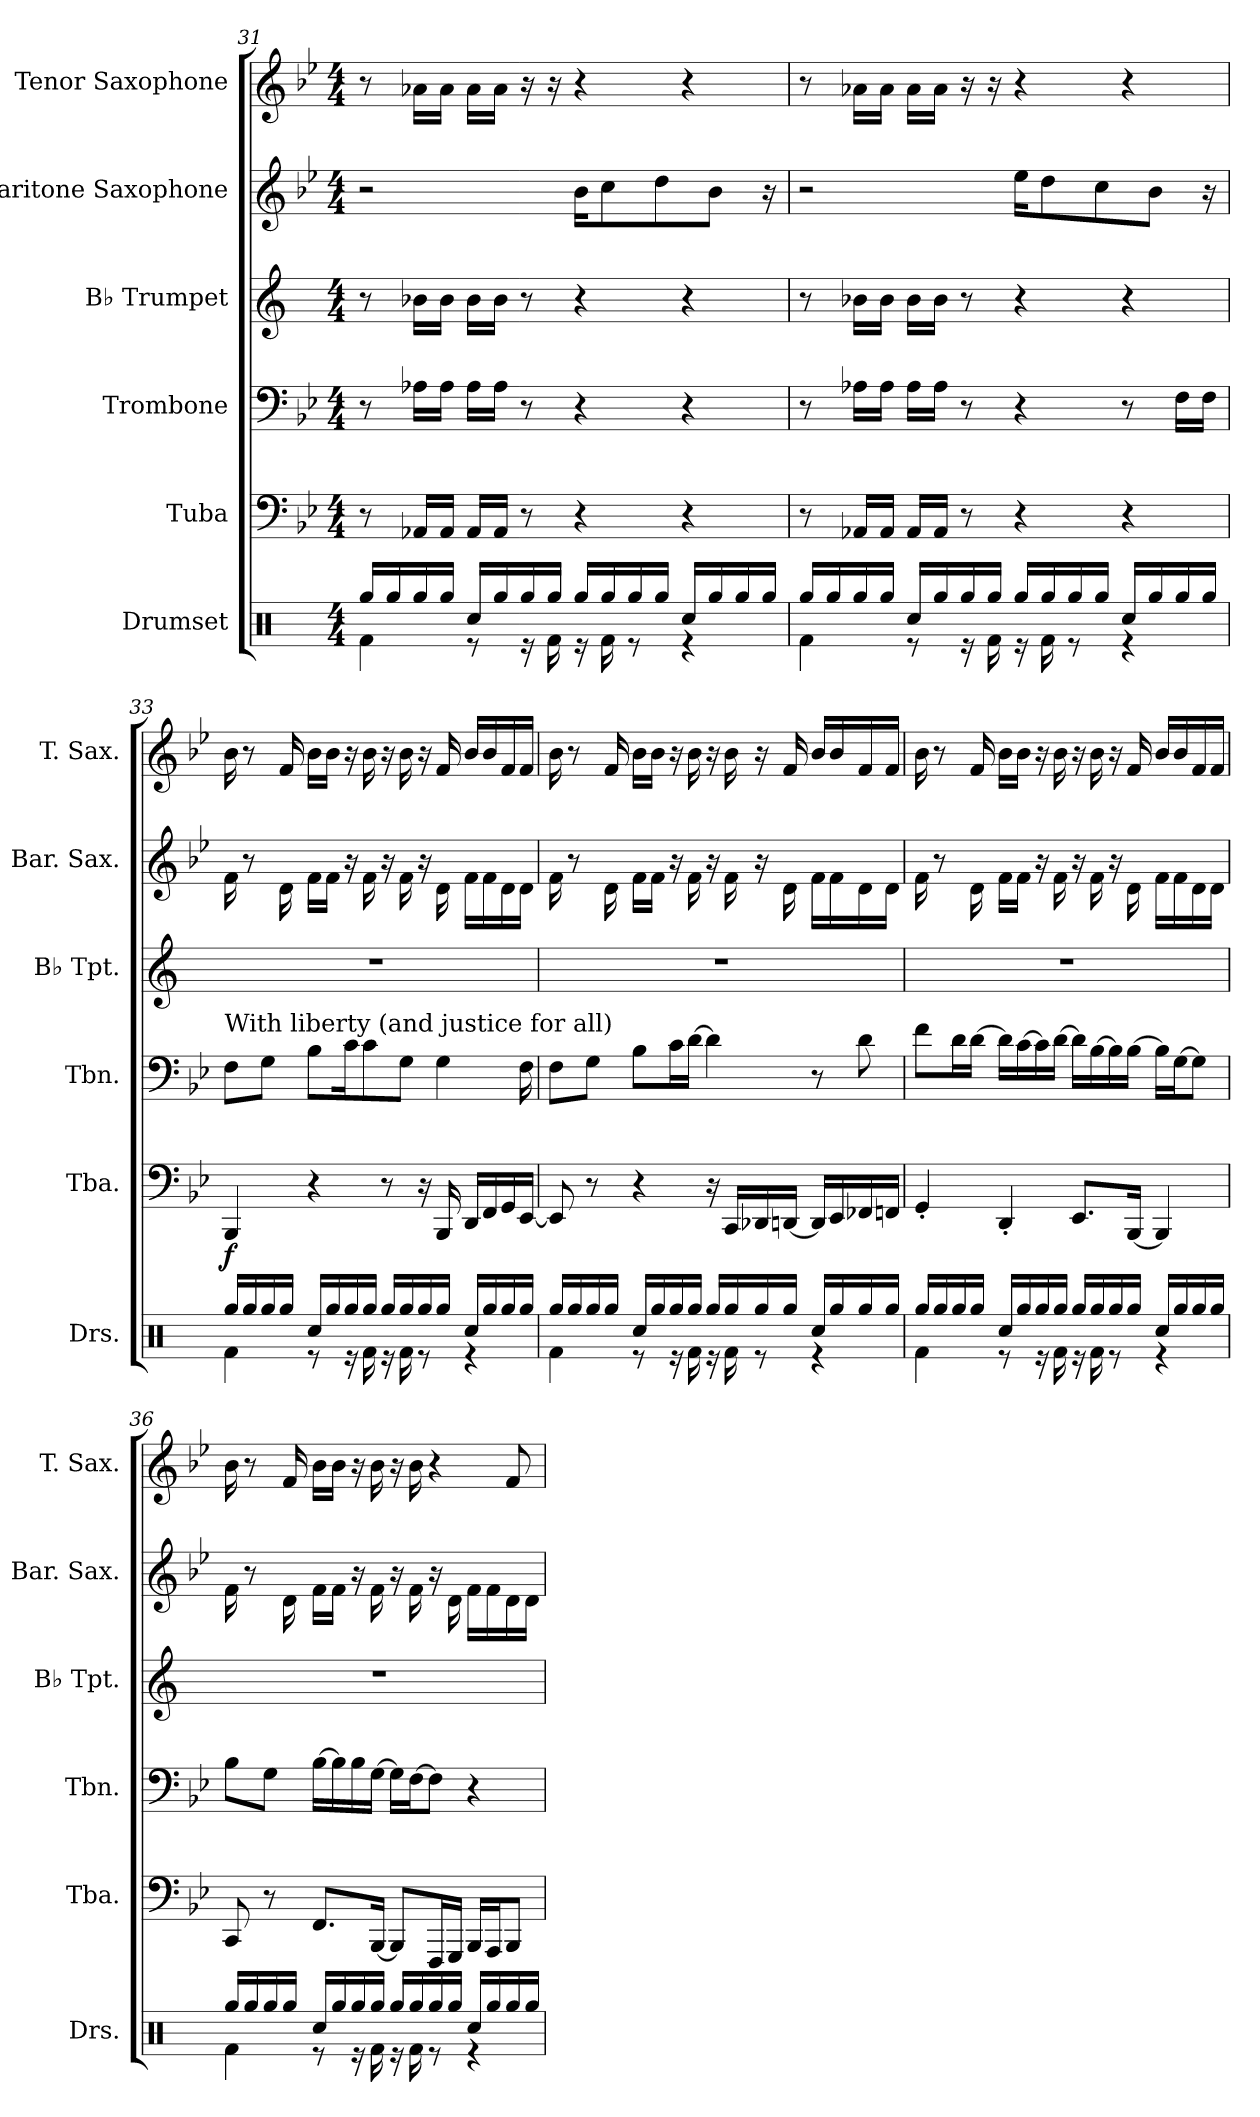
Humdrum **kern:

**kern	**kern	**dynam	**kern	**kern	**kern	**kern
*part6	*part5	*part5	*part4	*part3	*part2	*part1
*staff6	*staff5	*staff5	*staff4	*staff3	*staff2	*staff1
*I"Drumset	*I"Tuba	*	*I"Trombone	*I"B♭ Trumpet	*I"Baritone Saxophone	*I"Tenor Saxophone
*I'Drs.	*I'Tba.	*	*I'Tbn.	*I'B♭ Tpt.	*I'Bar. Sax.	*I'T. Sax.
!!LO:PB:g=z
*clefX	*clefF4	*	*clefF4	*clefG2	*clefG2	*clefG2
*	*	*	*	*ITrd1c2	*ITrd12c21	*ITrd8c14
*k[]	*k[b-e-]	*	*k[b-e-]	*k[b-e-]	*k[b-e-]	*k[b-e-]
*M4/4	*M4/4	*	*M4/4	*M4/4	*M4/4	*M4/4
=31	=31	=31	=31	=31	=31	=31
*^	*	*	*	*	*	*
16Rgg/LL	4Rf\	8r	.	8r	8r	2r	8r
16Rgg/	.	.	.	.	.	.	.
16Rgg/	.	16AA-X/LL	.	16A-X\LL	16a-X\LL	.	16A-X\LL
16Rgg/JJ	.	16AA-/JJ	.	16A-\JJ	16a-\JJ	.	16A-\JJ
16Rcc/LL	8r	16AA-/LL	.	16A-\LL	16a-\LL	.	16A-\LL
16Rgg/	.	16AA-/JJ	.	16A-\JJ	16a-\JJ	.	16A-\JJ
16Rgg/	16r	8r	.	8r	8r	.	16r
16Rgg/JJ	16Rf\	.	.	.	.	.	16r
16Rgg/LL	16r	4r	.	4r	4r	16B-\KL	4r
16Rgg/	16Rf\	.	.	.	.	8c\	.
16Rgg/	8r	.	.	.	.	.	.
16Rgg/JJ	.	.	.	.	.	8d\	.
16Rcc/LL	4r	4r	.	4r	4r	.	4r
16Rgg/	.	.	.	.	.	8B-\J	.
16Rgg/	.	.	.	.	.	.	.
16Rgg/JJ	.	.	.	.	.	16r	.
=32	=32	=32	=32	=32	=32	=32	=32
16Rgg/LL	4Rf\	8r	.	8r	8r	2r	8r
16Rgg/	.	.	.	.	.	.	.
16Rgg/	.	16AA-X/LL	.	16A-X\LL	16a-X\LL	.	16A-X\LL
16Rgg/JJ	.	16AA-/JJ	.	16A-\JJ	16a-\JJ	.	16A-\JJ
16Rcc/LL	8r	16AA-/LL	.	16A-\LL	16a-\LL	.	16A-\LL
16Rgg/	.	16AA-/JJ	.	16A-\JJ	16a-\JJ	.	16A-\JJ
16Rgg/	16r	8r	.	8r	8r	.	16r
16Rgg/JJ	16Rf\	.	.	.	.	.	16r
16Rgg/LL	16r	4r	.	4r	4r	16e-\KL	4r
16Rgg/	16Rf\	.	.	.	.	8d\	.
16Rgg/	8r	.	.	.	.	.	.
16Rgg/JJ	.	.	.	.	.	8c\	.
16Rcc/LL	4r	4r	.	8r	4r	.	4r
16Rgg/	.	.	.	.	.	8B-\J	.
16Rgg/	.	.	.	16F\LL	.	.	.
16Rgg/JJ	.	.	.	16F\JJ	.	16r	.
!!LO:LB:g=z
=33	=33	=33	=33	=33	=33	=33	=33
!	!	!	!	!LO:TX:a:t=With liberty (and justice for all)	!	!	!
!	!	!	!LO:DY:b	!	!	!	!
16Rgg/LL	4Rf\	4BBB-/	f	8F\L	1r	16F\	16B-\
16Rgg/	.	.	.	.	.	8r	8r
16Rgg/	.	.	.	8G\J	.	.	.
16Rgg/JJ	.	.	.	.	.	16D\	16F/
16Rcc/LL	8r	4r	.	8B-\L	.	16F\LL	16B-\LL
16Rgg/	.	.	.	.	.	16F\JJ	16B-\JJ
16Rgg/	16r	.	.	16c\K	.	16r	16r
16Rgg/JJ	16Rf\	.	.	8c\	.	16F\	16B-\
16Rgg/LL	16r	8r	.	.	.	16r	16r
16Rgg/	16Rf\	.	.	8G\J	.	16F\	16B-\
16Rgg/	8r	16r	.	.	.	16r	16r
16Rgg/JJ	.	16BBB-/	.	4G\	.	16D\	16F/
16Rcc/LL	4r	16DD/LL	.	.	.	16F\LL	16B-/LL
16Rgg/	.	16FF/	.	.	.	16F\	16B-/
16Rgg/	.	16GG/	.	.	.	16D\	16F/
16Rgg/JJ	.	[16EE-/JJ	.	16F\	.	16D\JJ	16F/JJ
=34	=34	=34	=34	=34	=34	=34	=34
16Rgg/LL	4Rf\	8EE-/]	.	8F\L	1r	16F\	16B-\
16Rgg/	.	.	.	.	.	8r	8r
16Rgg/	.	8r	.	8G\J	.	.	.
16Rgg/JJ	.	.	.	.	.	16D\	16F/
16Rcc/LL	8r	4r	.	8B-\L	.	16F\LL	16B-\LL
16Rgg/	.	.	.	.	.	16F\JJ	16B-\JJ
16Rgg/	16r	.	.	16c\L	.	16r	16r
16Rgg/JJ	16Rf\	.	.	[16d\JJ	.	16F\	16B-\
16Rgg/LL	16r	16r	.	4d\]	.	16r	16r
16Rgg/	16Rf\	16CC/LL	.	.	.	16F\	16B-\
16Rgg/	8r	16DD-i/	.	.	.	16r	16r
16Rgg/JJ	.	[16DDn/JJ	.	.	.	16D\	16F/
16Rcc/LL	4r	16DD/LL]	.	8r	.	16F\LL	16B-/LL
16Rgg/	.	16EE-/	.	.	.	16F\	16B-/
16Rgg/	.	16FF-X/	.	8d\	.	16D\	16F/
16Rgg/JJ	.	16FFn/JJ	.	.	.	16D\JJ	16F/JJ
!!LO:PB:g=z
=35	=35	=35	=35	=35	=35	=35	=35
16Rgg/LL	4Rf\	4GG'/	.	8f\L	1r	16F\	16B-\
16Rgg/	.	.	.	.	.	8r	8r
16Rgg/	.	.	.	16d\L	.	.	.
16Rgg/JJ	.	.	.	[16d\JJ	.	16D\	16F/
16Rcc/LL	8r	4DD'/	.	16d\LL]	.	16F\LL	16B-\LL
16Rgg/	.	.	.	[16c\	.	16F\JJ	16B-\JJ
16Rgg/	16r	.	.	16c\]	.	16r	16r
16Rgg/JJ	16Rf\	.	.	[16d\JJ	.	16F\	16B-\
16Rgg/LL	16r	8.EE-/L	.	16d\LL]	.	16r	16r
16Rgg/	16Rf\	.	.	[16B-\	.	16F\	16B-\
16Rgg/	8r	.	.	16B-\]	.	16r	16r
16Rgg/JJ	.	[16BBB-/Jk	.	[16B-\JJ	.	16D\	16F/
16Rcc/LL	4r	4BBB-/]	.	16B-\LL]	.	16F\LL	16B-/LL
16Rgg/	.	.	.	[16G\J	.	16F\	16B-/
16Rgg/	.	.	.	8G\J]	.	16D\	16F/
16Rgg/JJ	.	.	.	.	.	16D\JJ	16F/JJ
=36	=36	=36	=36	=36	=36	=36	=36
16Rgg/LL	4Rf\	8CC/	.	8B-\L	1r	16F\	16B-\
16Rgg/	.	.	.	.	.	8r	8r
16Rgg/	.	8r	.	8G\J	.	.	.
16Rgg/JJ	.	.	.	.	.	16D\	16F/
16Rcc/LL	8r	8.FF/L	.	[16B-\LL	.	16F\LL	16B-\LL
16Rgg/	.	.	.	16B-\]	.	16F\JJ	16B-\JJ
16Rgg/	16r	.	.	16B-\	.	16r	16r
16Rgg/JJ	16Rf\	[16BBB-/Jk	.	[16G\JJ	.	16F\	16B-\
16Rgg/LL	16r	8BBB-/L]	.	16G\LL]	.	16r	16r
16Rgg/	16Rf\	.	.	[16F\J	.	16F\	16B-\
16Rgg/	8r	16FFF/L	.	8F\J]	.	16r	4r
16Rgg/JJ	.	16GGG/JJ	.	.	.	16D\	.
16Rcc/LL	4r	16BBB-/LL	.	4r	.	16F\LL	.
16Rgg/	.	16AAA/J	.	.	.	16F\	.
16Rgg/	.	8BBB-/J	.	.	.	16D\	8F/
16Rgg/JJ	.	.	.	.	.	16D\JJ	.
*v	*v	*	*	*	*	*	*
=	=	=	=	=	=	=
*-	*-	*-	*-	*-	*-	*-
